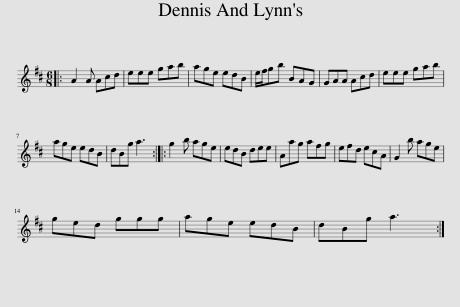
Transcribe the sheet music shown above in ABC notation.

X:1
L:1/8
M:6/8
I:linebreak $
K:D
V:1 treble
V:1
|: A2 A Acd | eee gab | age edB | e/f/gb BAG | GAA Acd | %5
 eee gab |$ age edB | dBg a3 :: g2 b age | edB dee | %10
 Aag afg | efd ecA | G2 b age |$ ged ggg | age edB | %15
 dBg a3 :| %16
